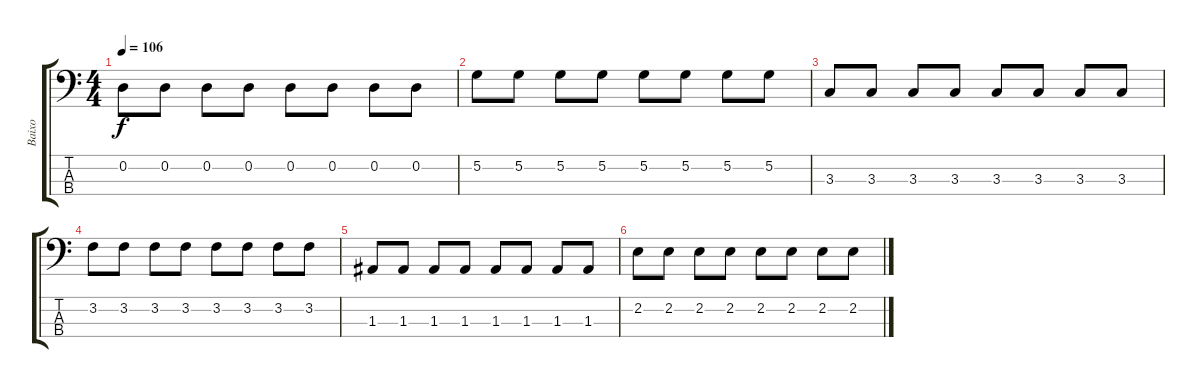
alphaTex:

\track ("Baixo" "Baixo") {instrument electricbassfinger}
\staff {score tabs}
\tuning (G2 D2 A1 E1) {hide}
\ts (4 4)
\tempo 106
\clef f4
\ks c
0.2.8{dy f} 0.2.8 0.2.8 0.2.8 0.2.8 0.2.8 0.2.8 0.2.8 |
5.2.8 5.2.8 5.2.8 5.2.8 5.2.8 5.2.8 5.2.8 5.2.8 |
3.3.8 3.3.8 3.3.8 3.3.8 3.3.8 3.3.8 3.3.8 3.3.8 |
3.2.8 3.2.8 3.2.8 3.2.8 3.2.8 3.2.8 3.2.8 3.2.8 |
1.3.8 1.3.8 1.3.8 1.3.8 1.3.8 1.3.8 1.3.8 1.3.8 |
2.2.8 2.2.8 2.2.8 2.2.8 2.2.8 2.2.8 2.2.8 2.2.8
